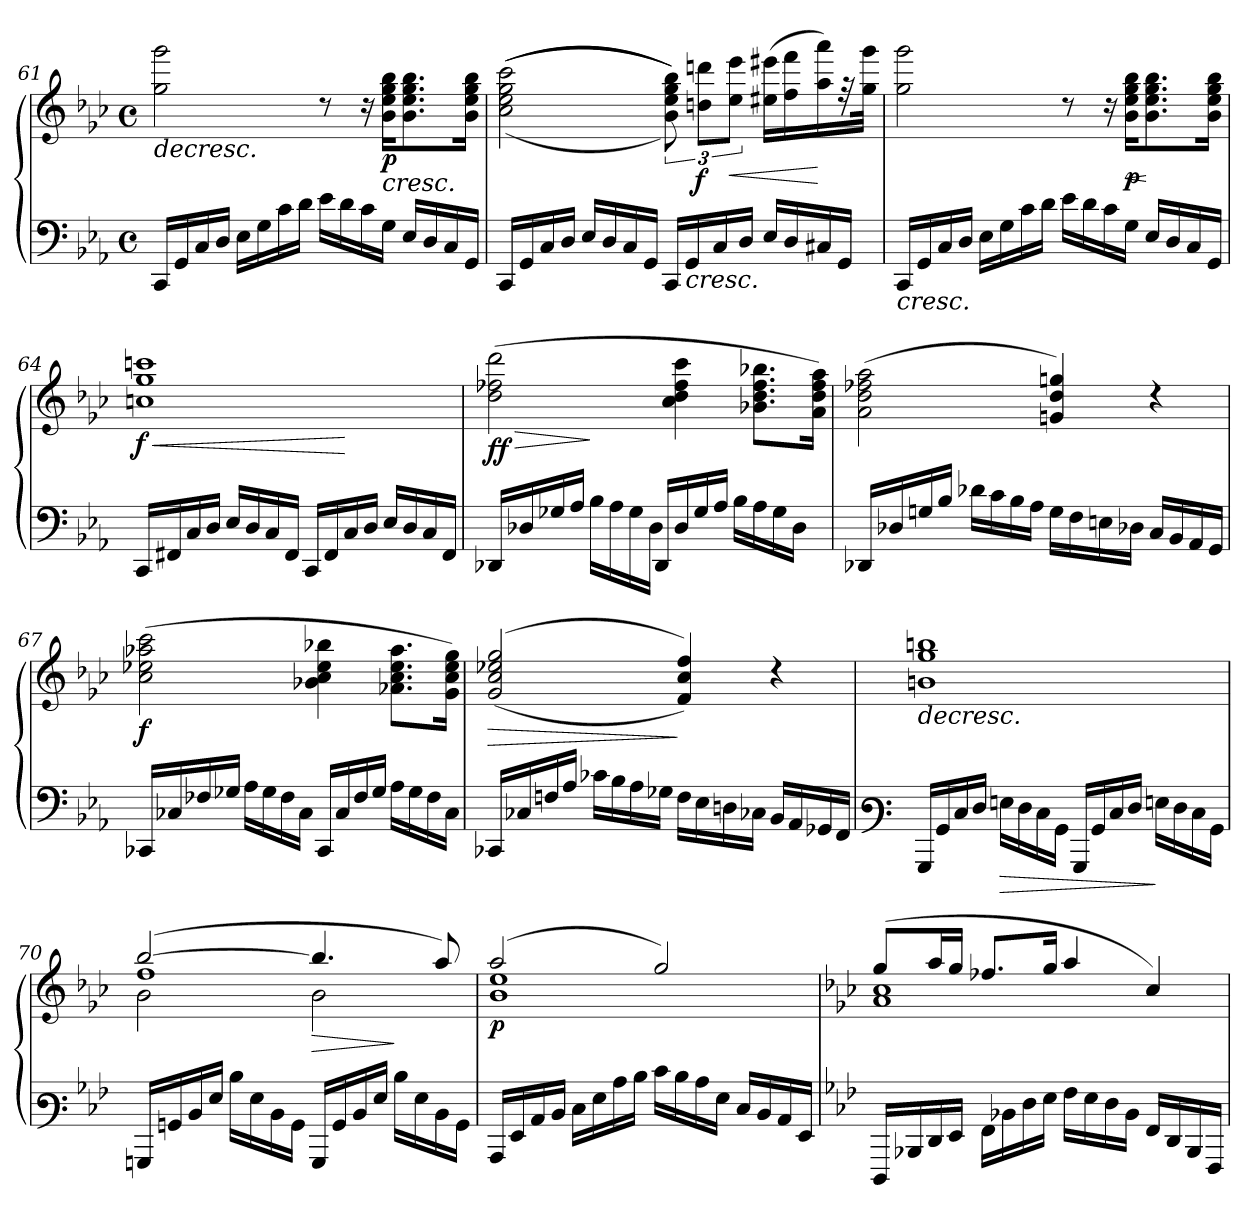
**kern	**kern	**dynam
*part1	*part1	*part1
*staff2	*staff1	*staff1/2
!!LO:LB:g=z
*clefF4	*clefG3	*
*k[b-e-a-]	*k[b-e-a-]	*
*M4/4	*M4/4	*
*met(c)	*met(c)	*
=61	=61	=61
!	!	!LO:HP:b
16CC/LL	2ee-\ 2eee-\	>
16GG/	.	.
16C/	.	.
16D/JJ	.	.
16E-\LL	.	.
16G\	.	.
16c\	.	.
16d\JJ	.	.
16e-\LL	8rb	.
16d\	.	.
16c\	16ra	.
!	!	!LO:HP:b
!	!	!LO:DY:n=1:b
16G\JJ	16g\ 16cc\ 16ee-\ 16gg\KL	< p
16E-/LL	8.g\ 8.cc\ 8.ee-\ 8.gg\	.
16D/	.	.
16C/	.	.
16GG/JJ	16g\ 16cc\ 16ee-\ 16gg\Jk	]
=62	=62	=62
16CC/LL	(<(<(>(>2a-\ 2cc\ 2ee-\ 2aa-\	.
16GG/	.	.
16C/	.	.
16D/JJ	.	.
16E-/LL	.	.
16D/	.	.
16C/	.	.
16GG/JJ	.	.
16CC/LL	12g\ 12cc\ 12ee-\ 12gg\))))	.
!	!	!LO:HP:b=2
16GG/	.	<
!	!	!LO:DY:b
.	12bn\ 12bbn\L	f
16C/	.	[
!	!	!LO:HP:b
.	12cc\ 12ccc\J	<
16D/JJ	.	.
16E-/LL	(>16cc#X\ 16ccc#X\LL	.
16D/	16dd\ 16ddd\	.
16C#/	16ff\ 16fff\)	[
16GG/JJ	32rdd	.
.	32ee-\ 32eee-\JJk	.
=63	=63	=63
!	!	!LO:HP:b=2
!	!	!LO:HP:n=1:b
16CC/LL	2ee-\ 2eee-\	< >
16GG/	.	.
16C/	.	.
16D/JJ	.	.
16E-\LL	.	.
16G\	.	.
16c\	.	.
16d\JJ	.	.
16e-\LL	8rb	.
16d\	.	.
16c\	16ra	.
!	!	!LO:HP:b
!	!	!LO:DY:n=1:b
16G\JJ	16g\ 16cc\ 16ee-\ 16gg\KL	< p
16E-/LL	8.g\ 8.cc\ 8.ee-\ 8.gg\	[
16D/	.	.
16C/	.	.
16GG/JJ	16g\ 16cc\ 16ee-\ 16gg\Jk	] [
!!LO:LB:g=z
=64	=64	=64
!	!	!LO:HP:b
*	*^	*
*	*	*^	*
!	!	!	!	!LO:HP:n=1:b
!	!	!	!	!LO:DY:n=1:b
16CC/LL	1aan	1ee-	1an	> < f
16FF#X/	.	.	.	.
16C/	.	.	.	.
16D/JJ	.	.	.	.
16E-/LL	.	.	.	.
16D/	.	.	.	.
16C/	.	.	.	.
16FF#/JJ	.	.	.	]
16CC/LL	.	.	.	.
16FF#/	.	.	.	.
16C/	.	.	.	[
16D/JJ	.	.	.	.
16E-/LL	.	.	.	.
16D/	.	.	.	.
16C/	.	.	.	.
16FF#/JJ	.	.	.	.
*	*v	*v	*v	*
.	.	[
=65	=65	=65
*^	*	*
!	!	!	!LO:HP:b
!	!	!	!LO:DY:n=1:b
!	!	!	!LO:DY:n=2:b
4..ryy	(<16DD-X/LL	(>2b-\ 2dd-X\ 2bb-\	> f f
.	16D-X/	.	.
.	16G-X/	.	.
.	16A-/JJ	.	.
.	16B-\LL	.	]
.	16A-\	.	.
.	16G-\	.	.
16DD-/LL	16D-\JJ	.	.
16D-/	16ryy	4a-\ 4b-\ 4dd-\ 4aa-\	.
16G-/	4..ryy	.	.
16A-/JJ	.	.	.
16B-\LL	.	.	.
16A-\	.	8.g-X\ 8.b-\ 8.dd-\ 8.gg-X\L	.
16G-\	.	.	.
16D-\JJ	.	.	.
16ryy	.	16f\ 16b-\ 16dd-\ 16ff\Jk)	.
*v	*v	*	*
=66	=66	=66
16DD-X/LL	(>2f\ 2b-\ 2dd-X\ 2ff\	.
16D-X/	.	.
16Gn/	.	.
16B-/JJ	.	.
16d-X\LL	.	.
16c\	.	.
16B-\	.	.
16A-\JJ	.	.
16G\LL	4en/ 4b-/ 4een/))	.
16F\	.	.
16En\	.	.
16D-X\JJ	.	.
16C/LL	4rb	.
16BB-/	.	.
16AA-/	.	.
16GG/JJ	.	.
!!LO:LB:g=z
=67	=67	=67
!	!	!LO:DY:b
16CC-X/LL	(>2a-\ 2cc-X\ 2ff-X\ 2aa-\	f
16C-X/	.	.
16F-X/	.	.
16G-X/JJ	.	.
16A-\LL	.	.
16G-\	.	.
16F-\	.	.
16C-\JJ	.	.
16CC-/LL	4g-X\ 4a-\ 4cc-\ 4gg-X\	.
16C-/	.	.
16F-/	.	.
16G-/JJ	.	.
16A-\LL	8.f-X\ 8.a-\ 8.cc-\ 8.ff-\L	.
16G-\	.	.
16F-\	.	.
16C-\JJ	16e-\ 16a-\ 16cc-\ 16ee-\Jk)	.
=68	=68	=68
!	!	!LO:HP:b
16CC-X/LL	(<(>2e-/ 2a-/ 2cc-X/ 2ee-/	>
16C-X/	.	.
16Fn/	.	.
16A-/JJ	.	.
16c-X\LL	.	.
16B-\	.	.
16A-\	.	.
16G-X\JJ	.	.
16F\LL	4d/ 4a-/ 4dd/))	]
16E-\	.	.
16Dn\	.	.
16C-X\JJ	.	.
16BB-/LL	4rb	.
16AA-/	.	.
16GG-X/	.	.
16FF/JJ	.	.
!!LO:LB:g=z
=69	=69	=69
*clefF3	*	*
!	!	!LO:HP:b
*	*^	*
!	!	!	!LO:DY:n=1:b=2
!	!	!	!LO:DY:n=2:b
16BBB-/LL	1ee- 1ggn	1gn	> p f
16BB-/	.	.	.
16E-/	.	.	.
16F/JJ	.	.	.
!	!	!	!LO:HP:b=2
16Gn\LL	.	.	>
16F\	.	.	.
16E-\	.	.	.
16BB-\JJ	.	.	.
16BBB-/LL	.	.	.
16BB-/	.	.	.
16E-/	.	.	.
16F/JJ	.	.	.
16Gn\LL	.	.	]
16F\	.	.	.
16E-\	.	.	.
16BB-\JJ	.	.	.
=70	=70	=70	=70
*	*	*^	*
16BBBn/LL	(>[>2gg/	1dd	2g\	.
16BBn/	.	.	.	.
16D/	.	.	.	.
16G/JJ	.	.	.	.
16d\LL	.	.	.	.
16G\	.	.	.	.
16D\	.	.	.	.
16BB\JJ	.	.	.	.
!	!	!	!	!LO:HP:n=1:b
16BBB/LL	4.gg/]	.	2g\	] >
16BB/	.	.	.	.
16D/	.	.	.	.
16G/JJ	.	.	.	.
16d\LL	.	.	.	]
16G\	.	.	.	.
16D\	8ff/)	.	.	.
16BB\JJ	.	.	.	.
=71	=71	=71	=71	=71
!	!	!	!	!LO:DY:b
16CC/LL	(>2ff/	1cc	1g	p
16GG/	.	.	.	.
16C/	.	.	.	.
16D/JJ	.	.	.	.
16E-\LL	.	.	.	.
16G\	.	.	.	.
16c\	.	.	.	.
16d\JJ	.	.	.	.
16e-\LL	2ee-/)	.	.	.
16d\	.	.	.	.
16c\	.	.	.	.
16G\JJ	.	.	.	.
16E-/LL	.	.	.	.
16D/	.	.	.	.
16C/	.	.	.	.
16GG/JJ	.	.	.	.
*	*v	*v	*v	*
!!LO:PB:g=z
=72	=72	=72
*k[b-e-a-]	*k[b-e-a-]	*
*	*^	*
16FFF/LL	(>8ee-/L	1f 1a-	.
16DD-X/	.	.	.
16FF/	16ff/L	.	.
16GG/JJ	16ee-/JJ	.	.
16AA-\LL	8.dd-X/L	.	.
16D-X\	.	.	.
16F\	.	.	.
16G\JJ	16ee-/Jk	.	.
16A-\LL	4ff/	.	.
16G\	.	.	.
16F\	.	.	.
16D-\JJ	.	.	.
16AA-/LL	4a-/)	.	.
16FF/	.	.	.
16DD-/	.	.	.
16AAA-/JJ	.	.	.
*	*v	*v	*
=	=	=
*-	*-	*-
